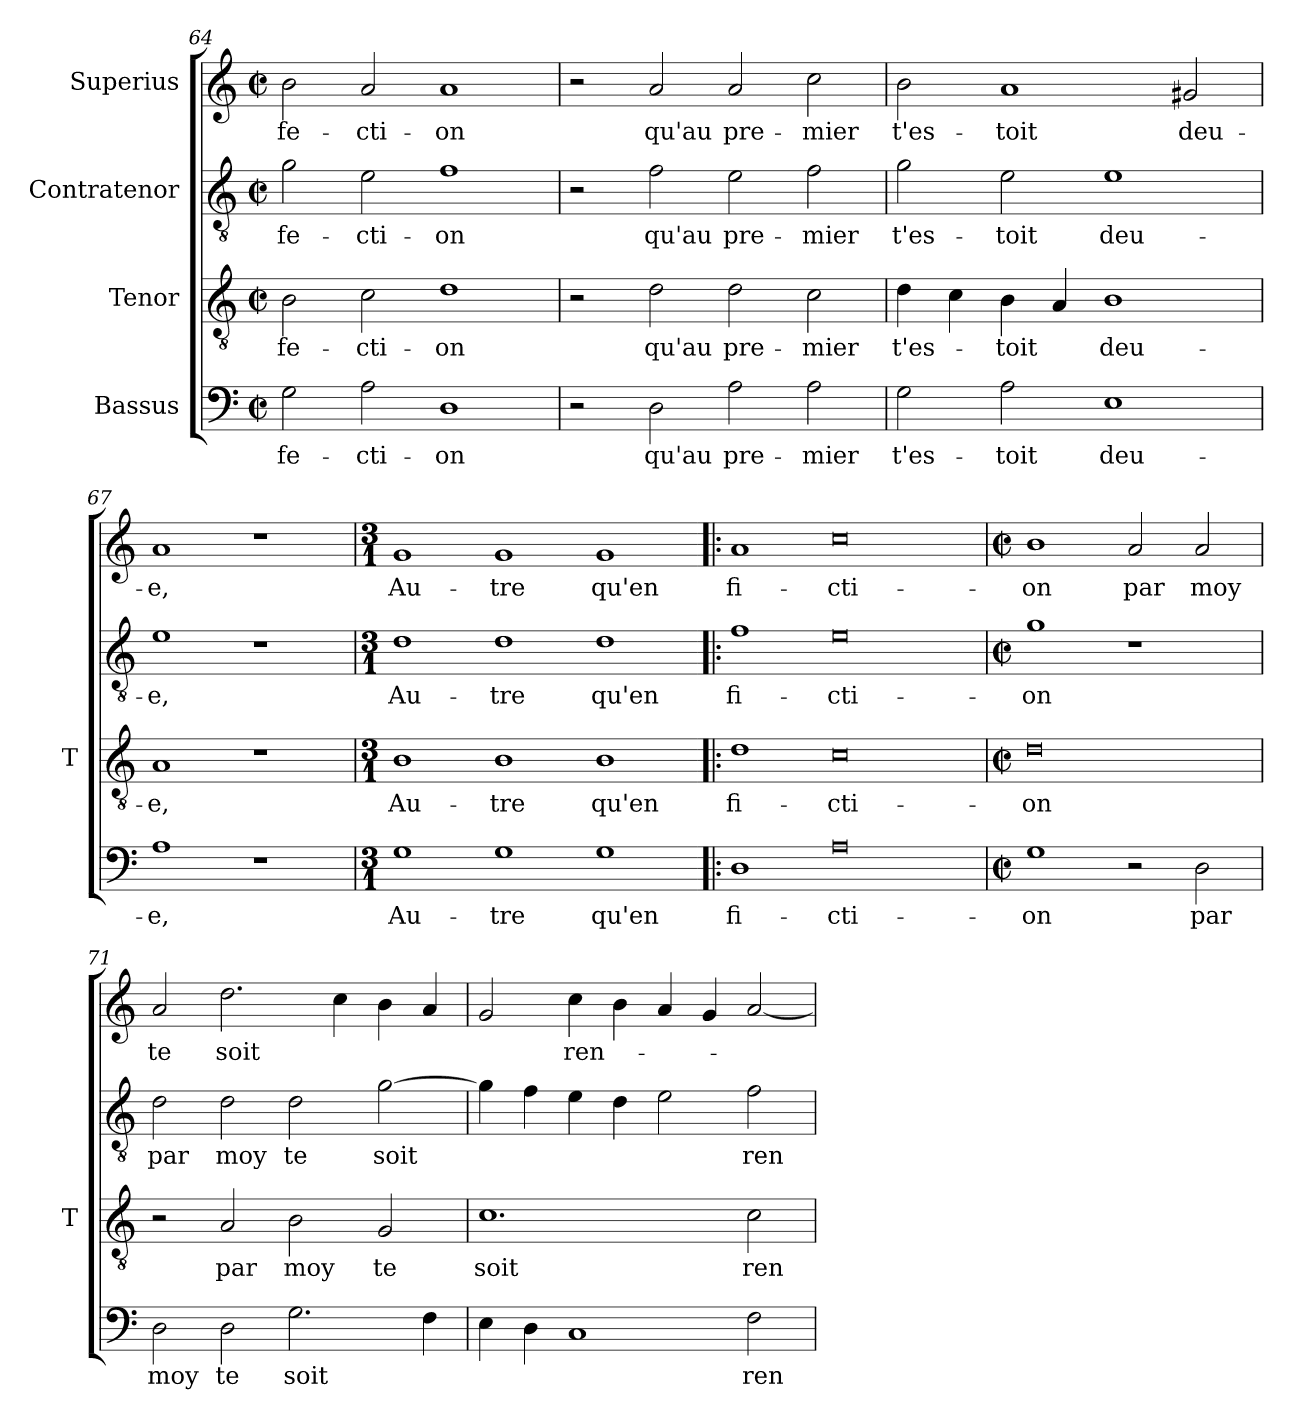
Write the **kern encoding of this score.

**kern	**text	**kern	**text	**kern	**text	**kern	**text
*part4	*part4	*part3	*part3	*part2	*part2	*part1	*part1
*staff4	*staff4	*staff3	*staff3	*staff2	*staff2	*staff1	*staff1
*I"Bassus	*	*I"Tenor	*	*I"Contratenor	*	*I"Superius	*
*	*	*I'T	*	*	*	*	*
!!LO:LB:g=z
*clefF4	*	*clefGv2	*	*clefGv2	*	*clefG2	*
*k[]	*	*k[]	*	*k[]	*	*k[]	*
*C:	*	*C:	*	*C:	*	*C:	*
*M2/2	*	*M2/2	*	*M2/2	*	*M2/2	*
*met(c|)	*	*met(c|)	*	*met(c|)	*	*met(c|)	*
=64	=64	=64	=64	=64	=64	=64	=64
2G	fe-	2B	fe-	2g	fe-	2b	fe-
2A	cti-	2c	cti-	2e	cti-	2a	cti-
1D	-on	1d	-on	1f	-on	1a	-on
=65	=65	=65	=65	=65	=65	=65	=65
2r	.	2r	.	2r	.	2r	.
2D	-qu'au	2d	-qu'au	2f	-qu'au	2a	-qu'au
2A	pre-	2d	pre-	2e	pre-	2a	pre-
2A	-mier	2c	-mier	2f	-mier	2cc	-mier
=66	=66	=66	=66	=66	=66	=66	=66
2G	t'es-	4d	t'es-	2g	t'es-	2b	t'es-
.	.	4c	.	.	.	.	.
2A	-toit	4B	-toit	2e	-toit	1a	-toit
.	.	4A	.	.	.	.	.
1E	deu-	1B	deu-	1e	deu-	.	.
.	.	.	.	.	.	2g#X	deu-
=67	=67	=67	=67	=67	=67	=67	=67
1A	-e,	1A	-e,	1e	-e,	1a	-e,
1r	.	1r	.	1r	.	1r	.
=68	=68	=68	=68	=68	=68	=68	=68
*M3/1	*	*M3/1	*	*M3/1	*	*M3/1	*
1G	Au-	1B	Au-	1d	Au-	1g	Au-
1G	-tre	1B	-tre	1d	-tre	1g	-tre
1G	-qu'en	1B	-qu'en	1d	-qu'en	1g	-qu'en
=69!|:	=69!|:	=69!|:	=69!|:	=69!|:	=69!|:	=69!|:	=69!|:
1D	fi-	1d	fi-	1f	fi-	1a	fi-
0A	cti-	0c	cti-	0e	cti-	0cc	cti-
!!LO:LB:g=z
=70	=70	=70	=70	=70	=70	=70	=70
*M2/2	*	*M2/2	*	*M2/2	*	*M2/2	*
*met(c|)	*	*met(c|)	*	*met(c|)	*	*met(c|)	*
1G	-on	0d	-on	1g	-on	1b	-on
2r	.	.	.	1r	.	2a	-par
2D	-par	.	.	.	.	2a	-moy
=71	=71	=71	=71	=71	=71	=71	=71
2D	-moy	2r	.	2d	-par	2a	-te
2D	-te	2A	-par	2d	-moy	2.dd	-soit
2.G	-soit	2B	-moy	2d	-te	.	.
.	.	.	.	.	.	4cc	.
.	.	2G	-te	[2g	-soit	4b	.
4F	.	.	.	.	.	4a	.
=72	=72	=72	=72	=72	=72	=72	=72
4E	.	1.c	-soit	4g]	.	2g	.
4D	.	.	.	4f	.	.	.
1C	.	.	.	4e	.	4cc	ren-
.	.	.	.	4d	.	4b	.
.	.	.	.	2e	.	4a	.
.	.	.	.	.	.	4g	.
2F	ren-	2c	ren-	2f	ren-	[2a	.
=	=	=	=	=	=	=	=
*-	*-	*-	*-	*-	*-	*-	*-
